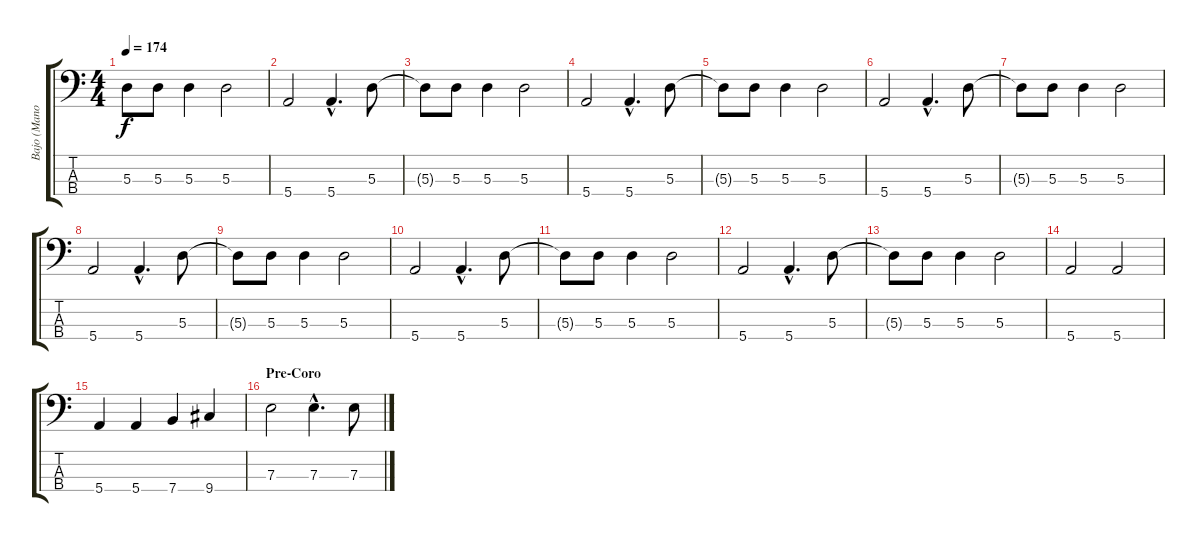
\track ("Bajo (Manolo Jauregui)" "Bajo (Mano") {instrument electricbassfinger}
\staff {score tabs}
\tuning (G2 D2 A1 E1) {hide}
\ts (4 4)
\tempo 174
\clef f4
\ks c
5.3{t}.8{dy f} 5.3.8 5.3.4 5.3.2 |
5.4.2 5.4{hac}.4{d} 5.3.8 |
5.3{t}.8 5.3.8 5.3.4 5.3.2 |
5.4.2 5.4{hac}.4{d} 5.3.8 |
5.3{t}.8 5.3.8 5.3.4 5.3.2 |
5.4.2 5.4{hac}.4{d} 5.3.8 |
5.3{t}.8 5.3.8 5.3.4 5.3.2 |
5.4.2 5.4{hac}.4{d} 5.3.8 |
5.3{t}.8 5.3.8 5.3.4 5.3.2 |
5.4.2 5.4{hac}.4{d} 5.3.8 |
5.3{t}.8 5.3.8 5.3.4 5.3.2 |
5.4.2 5.4{hac}.4{d} 5.3.8 |
5.3{t}.8 5.3.8 5.3.4 5.3.2 |
5.4.2 5.4.2 |
5.4.4 5.4.4 7.4.4 9.4.4 |
\section ("" "Pre-Coro")
7.3.2 7.3{hac}.4{d} 7.3.8
